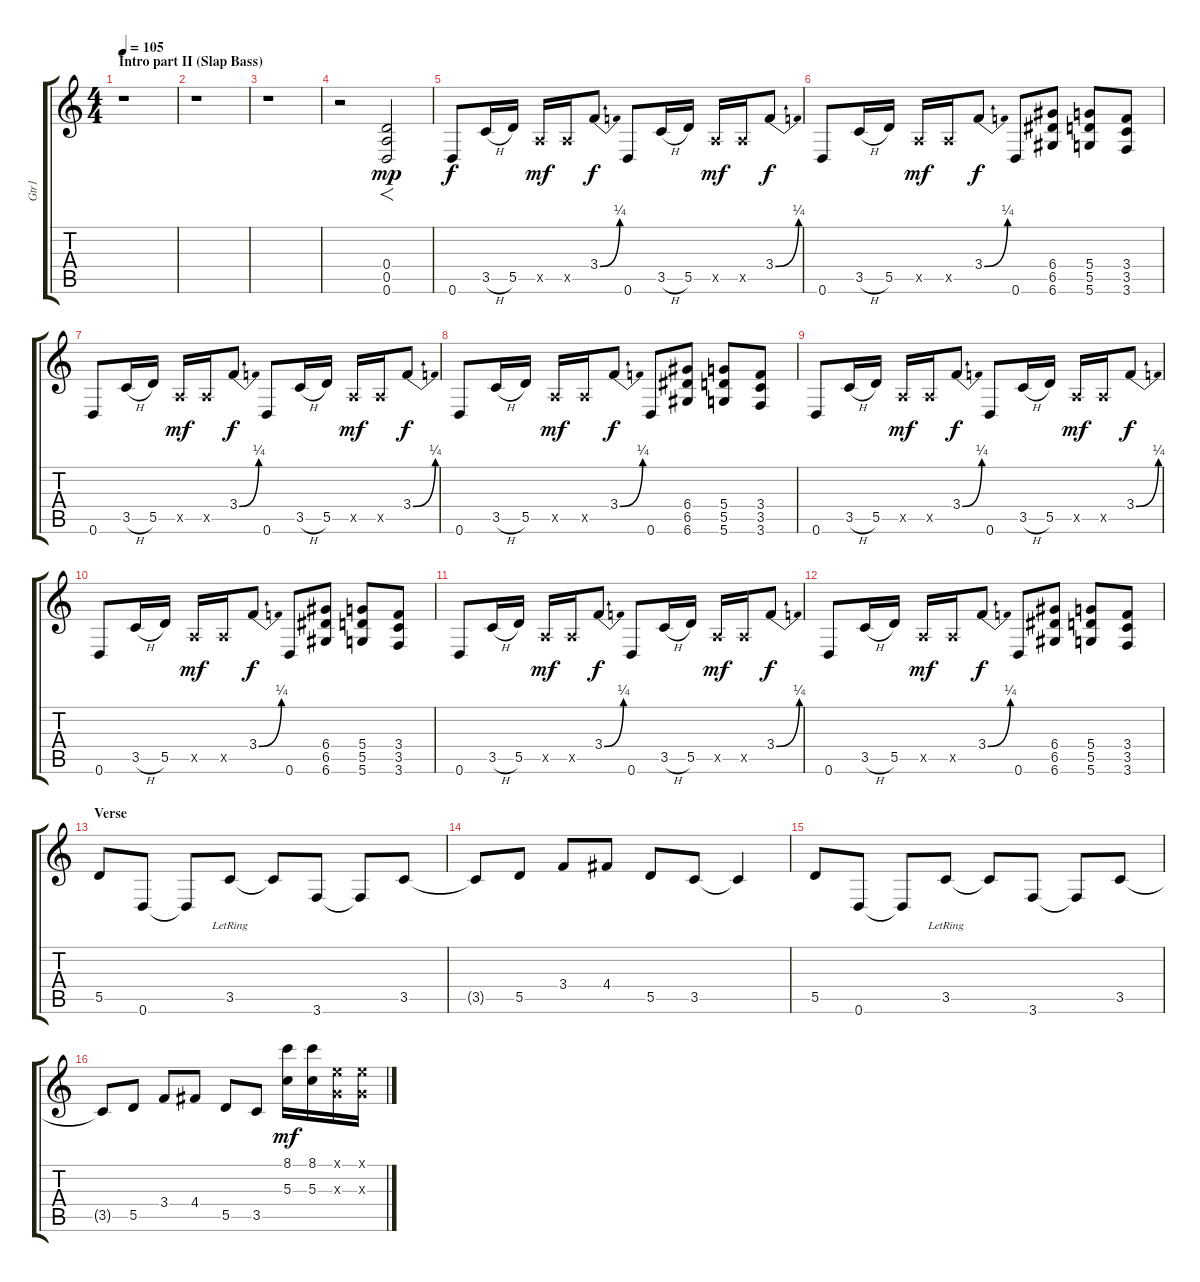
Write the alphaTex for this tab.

\track ("Gtr1" "Gtr1") {instrument overdrivenguitar}
\staff {score tabs}
\tuning (E4 B3 G3 D3 A2 D2) {hide}
\ts (4 4)
\section ("" "Intro part II (Slap Bass)")
\tempo 105
\clef g2
\ks c
r.1{dy mf} |
r.1 |
r.1 |
r.2{instrument overdrivenguitar} (0.4 0.5 0.6).2{f dy mp} |
0.6.8{dy f} 3.5{h}.16 5.5.16 0.5{x}.16{dy mf} 0.5{x}.16 3.4{be (bend 0 0 60 1)}.8{dy f} 0.6.8 3.5{h}.16 5.5.16 0.5{x}.16{dy mf} 0.5{x}.16 3.4{be (bend 0 0 60 1)}.8{dy f} |
0.6.8 3.5{h}.16 5.5.16 0.5{x}.16{dy mf} 0.5{x}.16 3.4{be (bend 0 0 60 1)}.8{dy f} 0.6.8 (6.4 6.5 6.6).8 (5.4 5.5 5.6).8 (3.4 3.5 3.6).8 |
0.6.8 3.5{h}.16 5.5.16 0.5{x}.16{dy mf} 0.5{x}.16 3.4{be (bend 0 0 60 1)}.8{dy f} 0.6.8 3.5{h}.16 5.5.16 0.5{x}.16{dy mf} 0.5{x}.16 3.4{be (bend 0 0 60 1)}.8{dy f} |
0.6.8 3.5{h}.16 5.5.16 0.5{x}.16{dy mf} 0.5{x}.16 3.4{be (bend 0 0 60 1)}.8{dy f} 0.6.8 (6.4 6.5 6.6).8 (5.4 5.5 5.6).8 (3.4 3.5 3.6).8 |
0.6.8 3.5{h}.16 5.5.16 0.5{x}.16{dy mf} 0.5{x}.16 3.4{be (bend 0 0 60 1)}.8{dy f} 0.6.8 3.5{h}.16 5.5.16 0.5{x}.16{dy mf} 0.5{x}.16 3.4{be (bend 0 0 60 1)}.8{dy f} |
0.6.8 3.5{h}.16 5.5.16 0.5{x}.16{dy mf} 0.5{x}.16 3.4{be (bend 0 0 60 1)}.8{dy f} 0.6.8 (6.4 6.5 6.6).8 (5.4 5.5 5.6).8 (3.4 3.5 3.6).8 |
0.6.8 3.5{h}.16 5.5.16 0.5{x}.16{dy mf} 0.5{x}.16 3.4{be (bend 0 0 60 1)}.8{dy f} 0.6.8 3.5{h}.16 5.5.16 0.5{x}.16{dy mf} 0.5{x}.16 3.4{be (bend 0 0 60 1)}.8{dy f} |
0.6.8 3.5{h}.16 5.5.16 0.5{x}.16{dy mf} 0.5{x}.16 3.4{be (bend 0 0 60 1)}.8{dy f} 0.6.8 (6.4 6.5 6.6).8 (5.4 5.5 5.6).8 (3.4 3.5 3.6).8 |
\section ("" "Verse")
5.5.8 0.6.8 0.6{t}.8 3.5{lr}.8 3.5{t}.8 3.6.8 3.6{t}.8 3.5.8 |
3.5{t}.8 5.5.8 3.4.8 4.4.8 5.5.8 3.5.8 3.5{t}.4 |
5.5.8 0.6.8 0.6{t}.8 3.5{lr}.8 3.5{t}.8 3.6.8 3.6{t}.8 3.5.8 |
3.5{t}.8 5.5.8 3.4.8 4.4.8 5.5.8 3.5.8 (8.1 5.3).16{dy mf} (8.1 5.3).16 (0.1{x} 0.3{x}).16 (0.1{x} 0.3{x}).16
